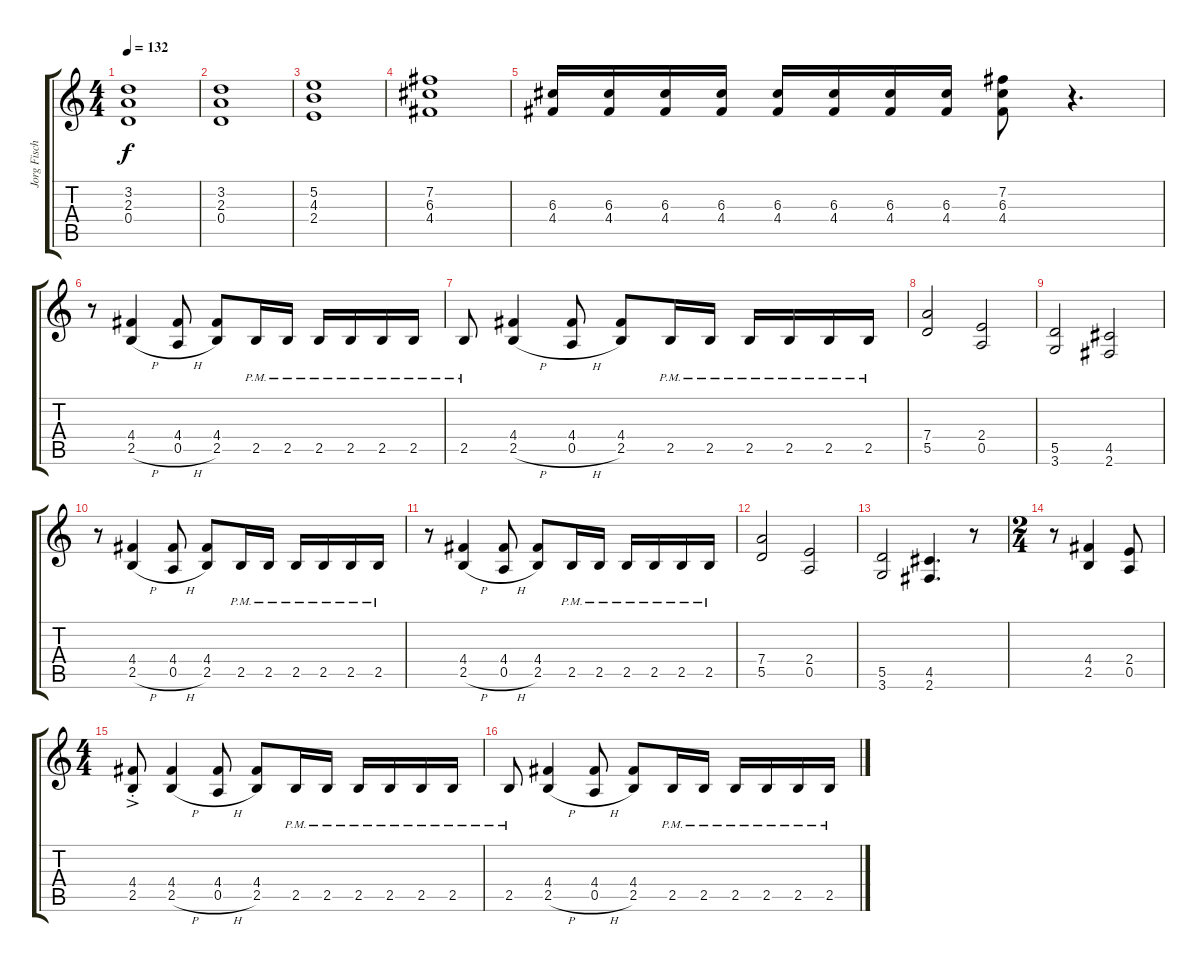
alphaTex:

\track ("Jorg Fischer" "Jorg Fisch") {instrument distortionguitar}
\staff {score tabs}
\tuning (E4 B3 G3 D3 A2 E2) {hide}
\ts (4 4)
\tempo 132
\clef g2
\ks c
(3.2 2.3 0.4).1{dy f} |
(3.2 2.3 0.4).1 |
(5.2 4.3 2.4).1 |
(7.2 6.3 4.4).1 |
(6.3 4.4).16 (6.3 4.4).16 (6.3 4.4).16 (6.3 4.4).16 (6.3 4.4).16 (6.3 4.4).16 (6.3 4.4).16 (6.3 4.4).16 (7.2 6.3 4.4).8 r.4{d} |
r.8 (4.4 2.5{h}).4 (4.4 0.5{h}).8 (4.4 2.5).8 2.5{pm}.16 2.5{pm}.16 2.5{pm}.16 2.5{pm}.16 2.5{pm}.16 2.5{pm}.16 |
2.5{pm}.8 (4.4 2.5{h}).4 (4.4 0.5{h}).8 (4.4 2.5).8 2.5{pm}.16 2.5{pm}.16 2.5{pm}.16 2.5{pm}.16 2.5{pm}.16 2.5{pm}.16 |
(7.4 5.5).2 (2.4 0.5).2 |
(5.5 3.6).2 (4.5 2.6).2 |
r.8 (4.4 2.5{h}).4 (4.4 0.5{h}).8 (4.4 2.5).8 2.5{pm}.16 2.5{pm}.16 2.5{pm}.16 2.5{pm}.16 2.5{pm}.16 2.5{pm}.16 |
r.8 (4.4 2.5{h}).4 (4.4 0.5{h}).8 (4.4 2.5).8 2.5{pm}.16 2.5{pm}.16 2.5{pm}.16 2.5{pm}.16 2.5{pm}.16 2.5{pm}.16 |
(7.4 5.5).2 (2.4 0.5).2 |
(5.5 3.6).2 (4.5 2.6).4{d} r.8 |
\ts (2 4)
r.8 (4.4 2.5).4 (2.4 0.5).8 |
\ts (4 4)
(4.4 2.5{ac st}).8 (4.4 2.5{h}).4 (4.4 0.5{h}).8 (4.4 2.5).8 2.5{pm}.16 2.5{pm}.16 2.5{pm}.16 2.5{pm}.16 2.5{pm}.16 2.5{pm}.16 |
2.5{pm}.8 (4.4 2.5{h}).4 (4.4 0.5{h}).8 (4.4 2.5).8 2.5{pm}.16 2.5{pm}.16 2.5{pm}.16 2.5{pm}.16 2.5{pm}.16 2.5{pm}.16
